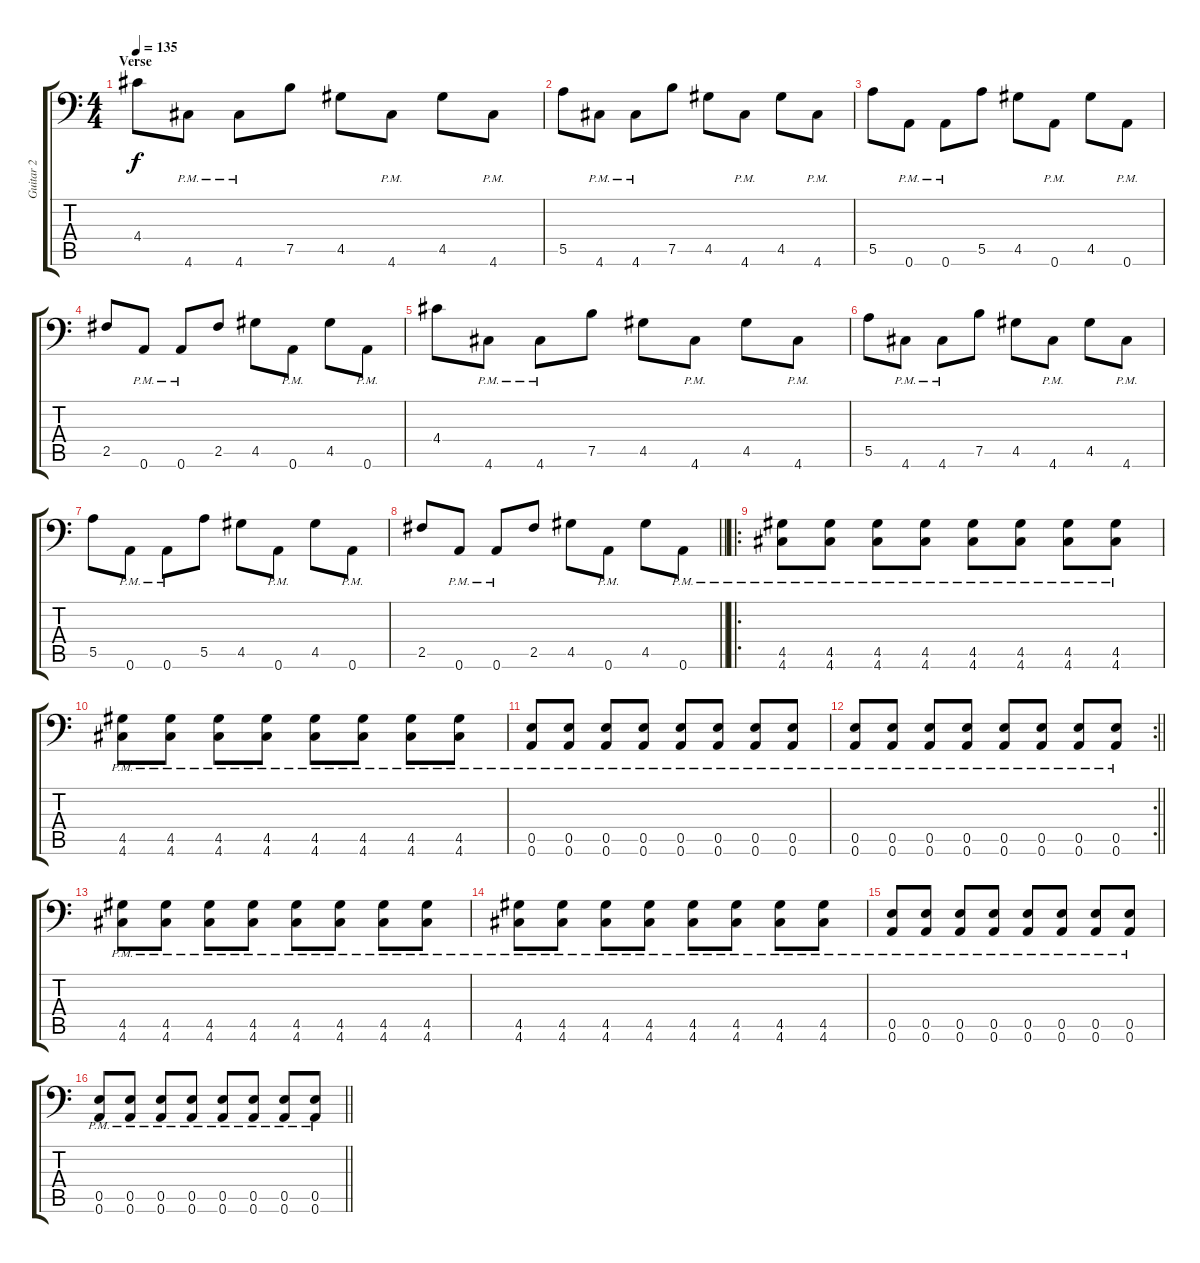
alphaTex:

\track ("Guitar 2" "Guitar 2") {instrument distortionguitar}
\staff {score tabs}
\tuning (B3 Gb3 D3 A2 E2 A1) {hide}
\ts (4 4)
\section ("" "Verse")
\tempo 135
\clef f4
\ks c
4.4.8{dy f} 4.6{pm}.8 4.6{pm}.8 7.5.8 4.5.8 4.6{pm}.8 4.5.8 4.6{pm}.8 |
5.5.8 4.6{pm}.8 4.6{pm}.8 7.5.8 4.5.8 4.6{pm}.8 4.5.8 4.6{pm}.8 |
5.5.8 0.6{pm}.8 0.6{pm}.8 5.5.8 4.5.8 0.6{pm}.8 4.5.8 0.6{pm}.8 |
2.5.8 0.6{pm}.8 0.6{pm}.8 2.5.8 4.5.8 0.6{pm}.8 4.5.8 0.6{pm}.8 |
4.4.8 4.6{pm}.8 4.6{pm}.8 7.5.8 4.5.8 4.6{pm}.8 4.5.8 4.6{pm}.8 |
5.5.8 4.6{pm}.8 4.6{pm}.8 7.5.8 4.5.8 4.6{pm}.8 4.5.8 4.6{pm}.8 |
5.5.8 0.6{pm}.8 0.6{pm}.8 5.5.8 4.5.8 0.6{pm}.8 4.5.8 0.6{pm}.8 |
\barLineRight lightlight
2.5.8 0.6{pm}.8 0.6{pm}.8 2.5.8 4.5.8 0.6{pm}.8 4.5.8 0.6{pm}.8 |
\ro
\section ("" "")
(4.5{pm} 4.6{pm}).8 (4.5{pm} 4.6{pm}).8 (4.5{pm} 4.6{pm}).8 (4.5{pm} 4.6{pm}).8 (4.5{pm} 4.6{pm}).8 (4.5{pm} 4.6{pm}).8 (4.5{pm} 4.6{pm}).8 (4.5{pm} 4.6{pm}).8 |
(4.5{pm} 4.6{pm}).8 (4.5{pm} 4.6{pm}).8 (4.5{pm} 4.6{pm}).8 (4.5{pm} 4.6{pm}).8 (4.5{pm} 4.6{pm}).8 (4.5{pm} 4.6{pm}).8 (4.5{pm} 4.6{pm}).8 (4.5{pm} 4.6{pm}).8 |
(0.5{pm} 0.6{pm}).8 (0.5{pm} 0.6{pm}).8 (0.5{pm} 0.6{pm}).8 (0.5{pm} 0.6{pm}).8 (0.5{pm} 0.6{pm}).8 (0.5{pm} 0.6{pm}).8 (0.5{pm} 0.6{pm}).8 (0.5{pm} 0.6{pm}).8 |
\rc 2
\barLineRight lightlight
(0.5{pm} 0.6{pm}).8 (0.5{pm} 0.6{pm}).8 (0.5{pm} 0.6{pm}).8 (0.5{pm} 0.6{pm}).8 (0.5{pm} 0.6{pm}).8 (0.5{pm} 0.6{pm}).8 (0.5{pm} 0.6{pm}).8 (0.5{pm} 0.6{pm}).8 |
(4.5{pm} 4.6{pm}).8 (4.5{pm} 4.6{pm}).8 (4.5{pm} 4.6{pm}).8 (4.5{pm} 4.6{pm}).8 (4.5{pm} 4.6{pm}).8 (4.5{pm} 4.6{pm}).8 (4.5{pm} 4.6{pm}).8 (4.5{pm} 4.6{pm}).8 |
(4.5{pm} 4.6{pm}).8 (4.5{pm} 4.6{pm}).8 (4.5{pm} 4.6{pm}).8 (4.5{pm} 4.6{pm}).8 (4.5{pm} 4.6{pm}).8 (4.5{pm} 4.6{pm}).8 (4.5{pm} 4.6{pm}).8 (4.5{pm} 4.6{pm}).8 |
(0.5{pm} 0.6{pm}).8 (0.5{pm} 0.6{pm}).8 (0.5{pm} 0.6{pm}).8 (0.5{pm} 0.6{pm}).8 (0.5{pm} 0.6{pm}).8 (0.5{pm} 0.6{pm}).8 (0.5{pm} 0.6{pm}).8 (0.5{pm} 0.6{pm}).8 |
\barLineRight lightlight
(0.5{pm} 0.6{pm}).8 (0.5{pm} 0.6{pm}).8 (0.5{pm} 0.6{pm}).8 (0.5{pm} 0.6{pm}).8 (0.5{pm} 0.6{pm}).8 (0.5{pm} 0.6{pm}).8 (0.5{pm} 0.6{pm}).8 (0.5{pm} 0.6{pm}).8
